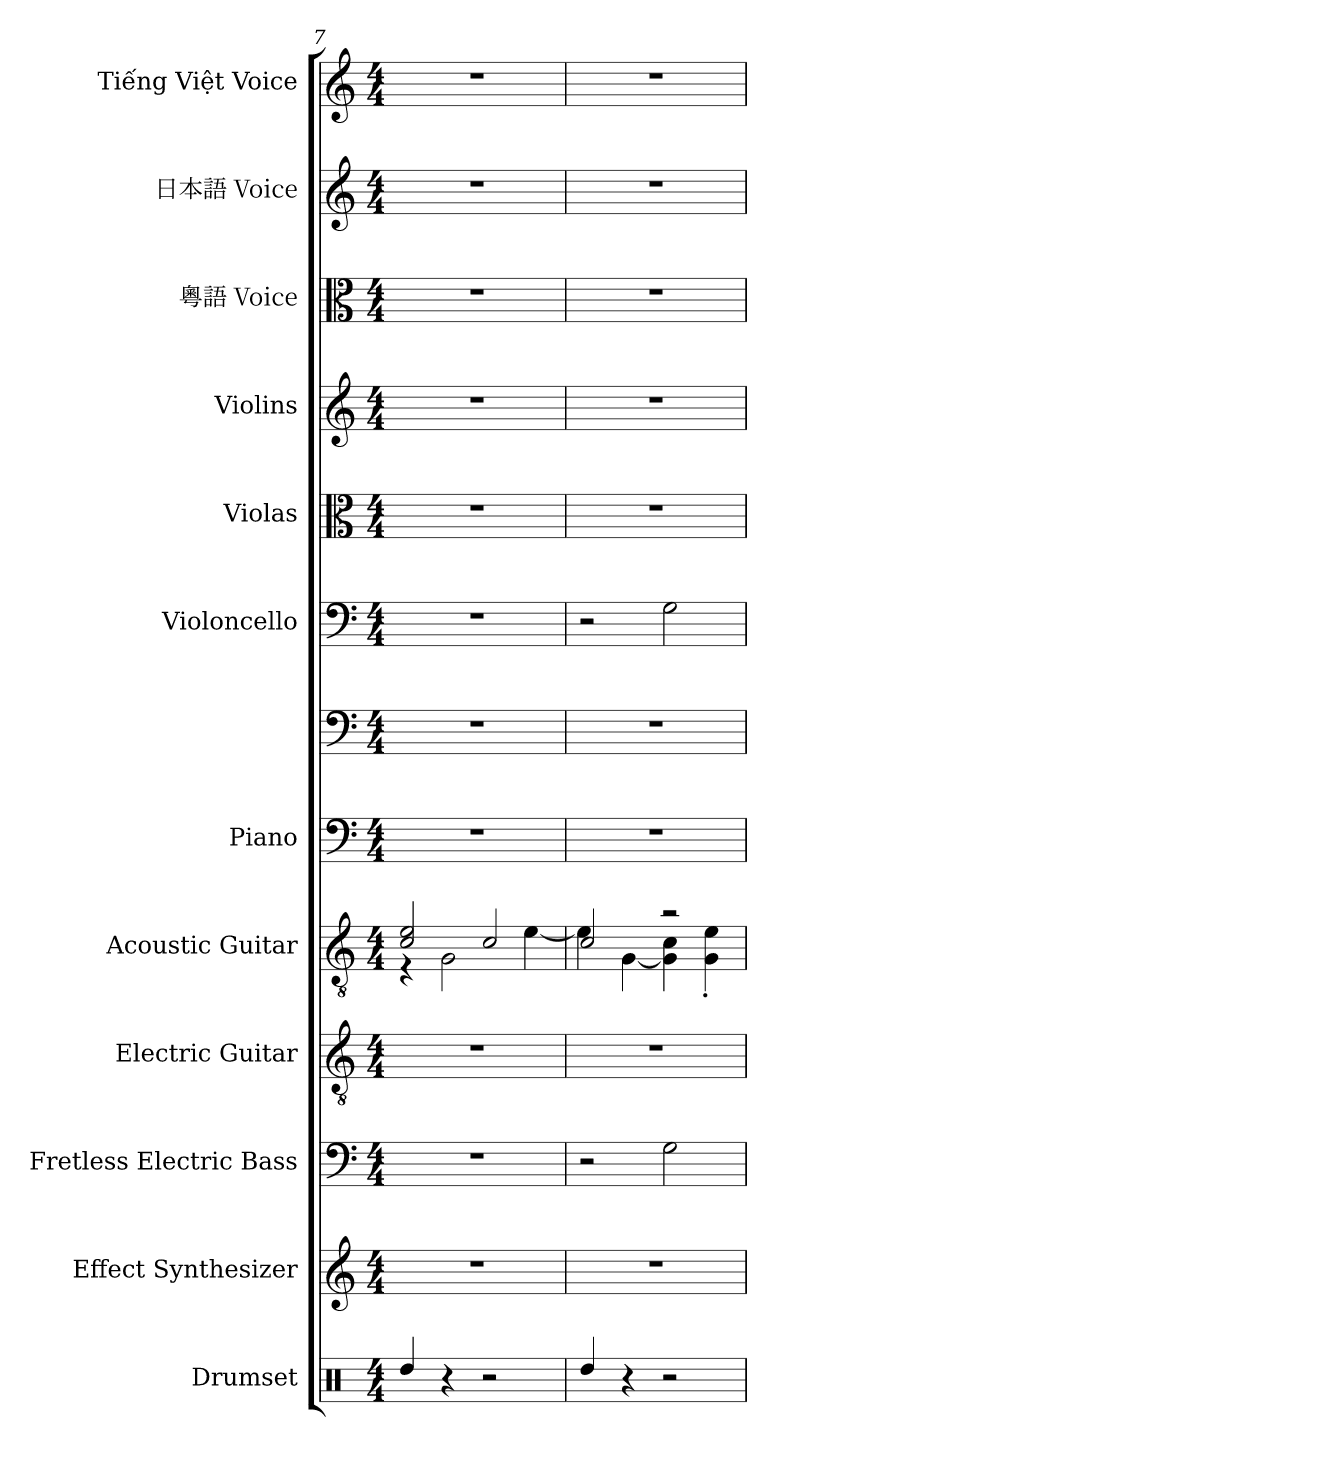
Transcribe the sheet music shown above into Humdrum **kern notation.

**kern	**kern	**kern	**kern	**kern	**kern	**kern	**kern	**kern	**kern	**kern	**kern	**kern
*part12	*part11	*part10	*part9	*part8	*part7	*part7	*part6	*part5	*part4	*part3	*part2	*part1
*staff13	*staff12	*staff11	*staff10	*staff9	*staff8	*staff7	*staff6	*staff5	*staff4	*staff3	*staff2	*staff1
*I"Drumset	*I"Effect Synthesizer	*I"Fretless Electric Bass	*I"Electric Guitar	*I"Acoustic Guitar	*I"Piano	*	*I"Violoncello	*I"Violas	*I"Violins	*I"粵語 Voice	*I"日本語  Voice	*I"Tiếng Việt Voice
*I'D. Set	*I'Synth.	*I'Frtl. El. B.	*I'El. Guit.	*I'Guit.	*I'Pno.	*	*I'Vc.	*I'Vlas.	*I'Vlns.	*	*	*I'Việt
*clefX	*clefG2	*clefF4	*clefGv2	*clefGv2	*clefF4	*clefF4	*clefF4	*clefC3	*clefG2	*clefC3	*clefG2	*clefG2
*	*	*ITrd7c12	*	*	*	*	*	*	*	*	*	*
*k[]	*k[]	*k[]	*k[]	*k[]	*k[]	*k[]	*k[]	*k[]	*k[]	*k[]	*k[]	*k[]
*M4/4	*M4/4	*M4/4	*M4/4	*M4/4	*M4/4	*M4/4	*M4/4	*M4/4	*M4/4	*M4/4	*M4/4	*M4/4
=7	=7	=7	=7	=7	=7	=7	=7	=7	=7	=7	=7	=7
*	*	*	*	*^	*	*	*	*	*	*	*	*
4Rdd/	1r	1r	1r	2c/ 2e/	4r	1r	1r	1r	1r	1r	1r	1r	1r
4r	.	.	.	.	2G\	.	.	.	.	.	.	.	.
2r	.	.	.	2c/	.	.	.	.	.	.	.	.	.
.	.	.	.	.	[4e\	.	.	.	.	.	.	.	.
=8	=8	=8	=8	=8	=8	=8	=8	=8	=8	=8	=8	=8	=8
4Rdd/	1r	2r	1r	2c/	4e\]	1r	1r	2r	1r	1r	1r	1r	1r
4r	.	.	.	.	[4G\	.	.	.	.	.	.	.	.
2r	.	2GG\	.	2r	4G\] 4c\	.	.	2G\	.	.	.	.	.
.	.	.	.	.	4G\' 4e\'	.	.	.	.	.	.	.	.
*	*	*	*	*v	*v	*	*	*	*	*	*	*	*
=	=	=	=	=	=	=	=	=	=	=	=	=
*-	*-	*-	*-	*-	*-	*-	*-	*-	*-	*-	*-	*-
